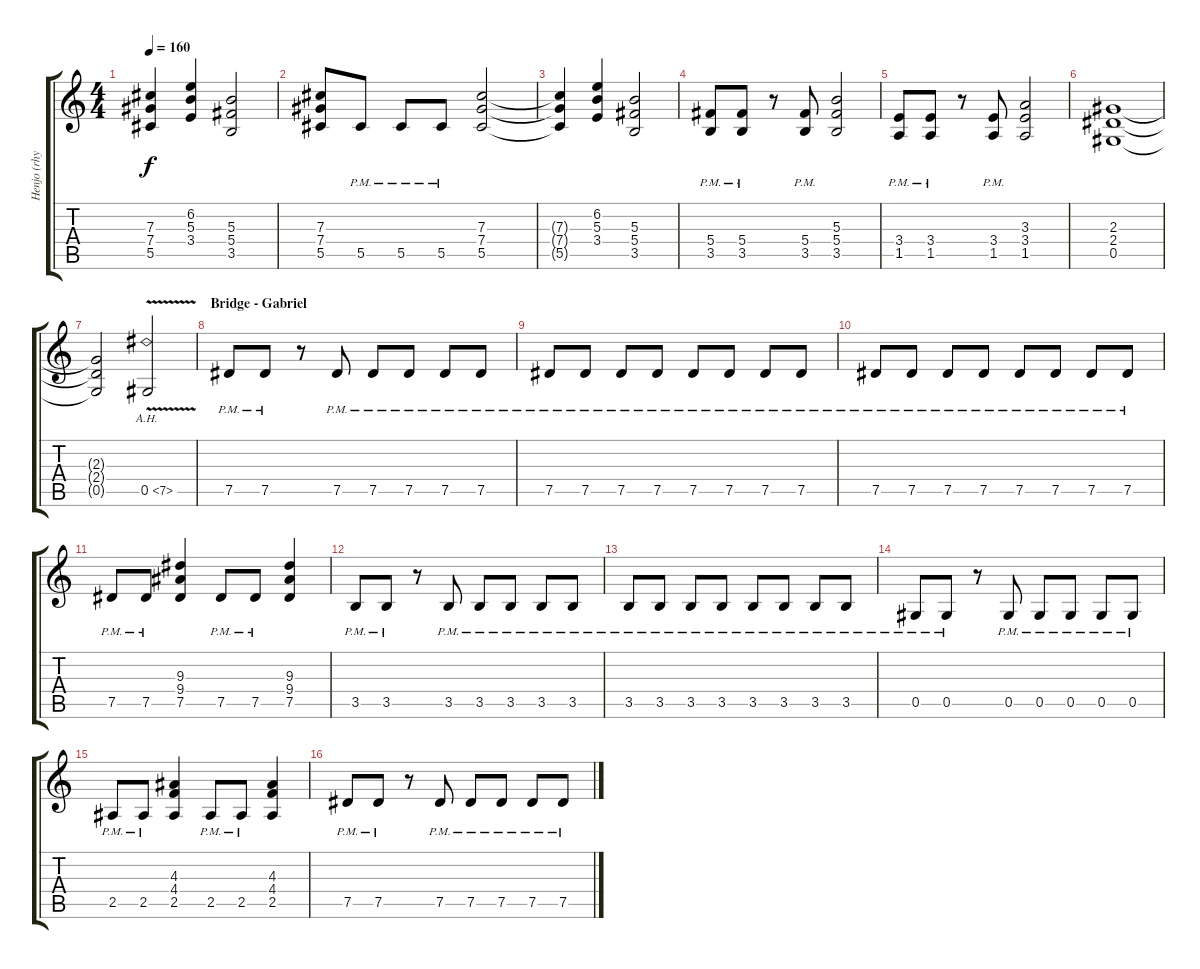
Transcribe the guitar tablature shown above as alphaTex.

\track ("Henjo (rhythm)" "Henjo (rhy") {instrument distortionguitar}
\staff {score tabs}
\tuning (Eb4 Bb3 Gb3 Db3 Ab2 Eb2) {hide}
\ts (4 4)
\tempo 160
\clef g2
\ks c
(7.3{t} 7.4{t} 5.5{t}).4{dy f} (6.2 5.3 3.4).4 (5.3 5.4 3.5).2 |
(7.3 7.4 5.5).8 5.5{pm}.8 5.5{pm}.8 5.5{pm}.8 (7.3 7.4 5.5).2 |
(7.3{t} 7.4{t} 5.5{t}).4 (6.2 5.3 3.4).4 (5.3 5.4 3.5).2 |
(5.4{pm} 3.5{pm}).8 (5.4{pm} 3.5{pm}).8 r.8 (5.4{pm} 3.5{pm}).8 (5.3 5.4 3.5).2 |
(3.4{pm} 1.5{pm}).8 (3.4{pm} 1.5{pm}).8 r.8 (3.4{pm} 1.5{pm}).8 (3.3 3.4 1.5).2 |
(2.3 2.4 0.5).1 |
(2.3{t} 2.4{t} 0.5{t}).2 0.5{ah 7 v}.2 |
\section ("" "Bridge - Gabriel")
7.5{pm}.8 7.5{pm}.8 r.8 7.5{pm}.8 7.5{pm}.8 7.5{pm}.8 7.5{pm}.8 7.5{pm}.8 |
7.5{pm}.8 7.5{pm}.8 7.5{pm}.8 7.5{pm}.8 7.5{pm}.8 7.5{pm}.8 7.5{pm}.8 7.5{pm}.8 |
7.5{pm}.8 7.5{pm}.8 7.5{pm}.8 7.5{pm}.8 7.5{pm}.8 7.5{pm}.8 7.5{pm}.8 7.5{pm}.8 |
7.5{pm}.8 7.5{pm}.8 (9.3 9.4 7.5).4 7.5{pm}.8 7.5{pm}.8 (9.3 9.4 7.5).4 |
3.5{pm}.8 3.5{pm}.8 r.8 3.5{pm}.8 3.5{pm}.8 3.5{pm}.8 3.5{pm}.8 3.5{pm}.8 |
3.5{pm}.8 3.5{pm}.8 3.5{pm}.8 3.5{pm}.8 3.5{pm}.8 3.5{pm}.8 3.5{pm}.8 3.5{pm}.8 |
0.5{pm}.8 0.5{pm}.8 r.8 0.5{pm}.8 0.5{pm}.8 0.5{pm}.8 0.5{pm}.8 0.5{pm}.8 |
2.5{pm}.8 2.5{pm}.8 (4.3 4.4 2.5).4 2.5{pm}.8 2.5{pm}.8 (4.3 4.4 2.5).4 |
7.5{pm}.8 7.5{pm}.8 r.8 7.5{pm}.8 7.5{pm}.8 7.5{pm}.8 7.5{pm}.8 7.5{pm}.8
